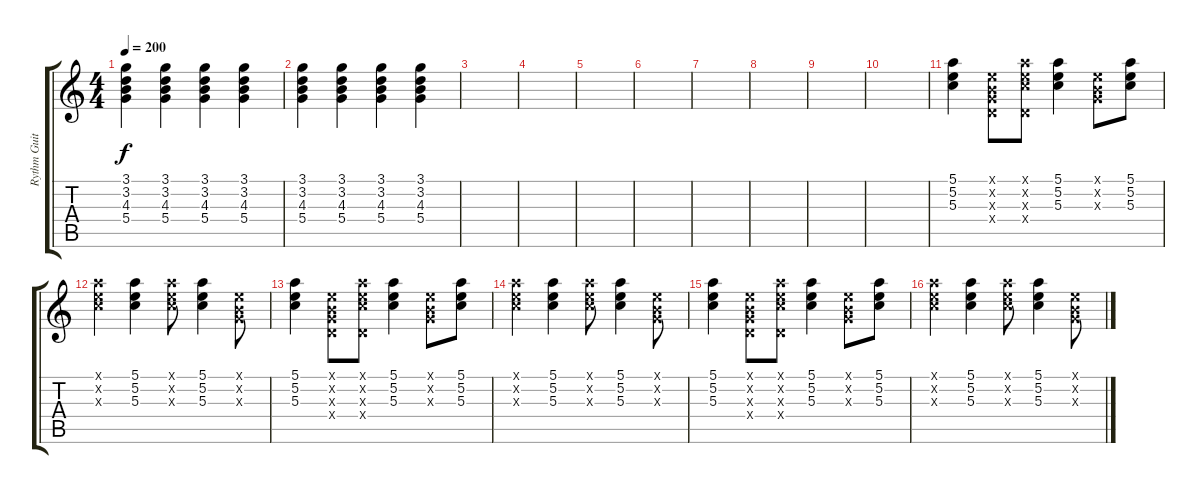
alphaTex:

\track ("Rythm Guitar" "Rythm Guit") {instrument distortionguitar}
\staff {score tabs}
\tuning (E4 B3 G3 D3 A2 E2) {hide}
\ts (4 4)
\tempo 200
\clef g2
\ks c
(3.1 3.2 4.3 5.4).4{dy f} (3.1 3.2 4.3 5.4).4 (3.1 3.2 4.3 5.4).4 (3.1 3.2 4.3 5.4).4 |
(3.1 3.2 4.3 5.4).4 (3.1 3.2 4.3 5.4).4 (3.1 3.2 4.3 5.4).4 (3.1 3.2 4.3 5.4).4 |
|
|
|
|
|
|
|
|
(5.1 5.2 5.3).4 (0.1{x} 0.2{x} 0.3{x} 0.4{x}).8 (5.1{x} 5.2{x} 5.3{x} 0.4{x}).8 (5.1 5.2 5.3).4 (0.1{x} 0.2{x} 0.3{x}).8 (5.1 5.2 5.3).8 |
(5.1{x} 5.2{x} 5.3{x}).4 (5.1 5.2 5.3).4 (5.1{x} 5.2{x} 5.3{x}).8 (5.1 5.2 5.3).4 (0.1{x} 0.2{x} 0.3{x}).8 |
(5.1 5.2 5.3).4 (0.1{x} 0.2{x} 0.3{x} 0.4{x}).8 (5.1{x} 5.2{x} 5.3{x} 0.4{x}).8 (5.1 5.2 5.3).4 (0.1{x} 0.2{x} 0.3{x}).8 (5.1 5.2 5.3).8 |
(5.1{x} 5.2{x} 5.3{x}).4 (5.1 5.2 5.3).4 (5.1{x} 5.2{x} 5.3{x}).8 (5.1 5.2 5.3).4 (0.1{x} 0.2{x} 0.3{x}).8 |
(5.1 5.2 5.3).4 (0.1{x} 0.2{x} 0.3{x} 0.4{x}).8 (5.1{x} 5.2{x} 5.3{x} 0.4{x}).8 (5.1 5.2 5.3).4 (0.1{x} 0.2{x} 0.3{x}).8 (5.1 5.2 5.3).8 |
(5.1{x} 5.2{x} 5.3{x}).4 (5.1 5.2 5.3).4 (5.1{x} 5.2{x} 5.3{x}).8 (5.1 5.2 5.3).4 (0.1{x} 0.2{x} 0.3{x}).8
